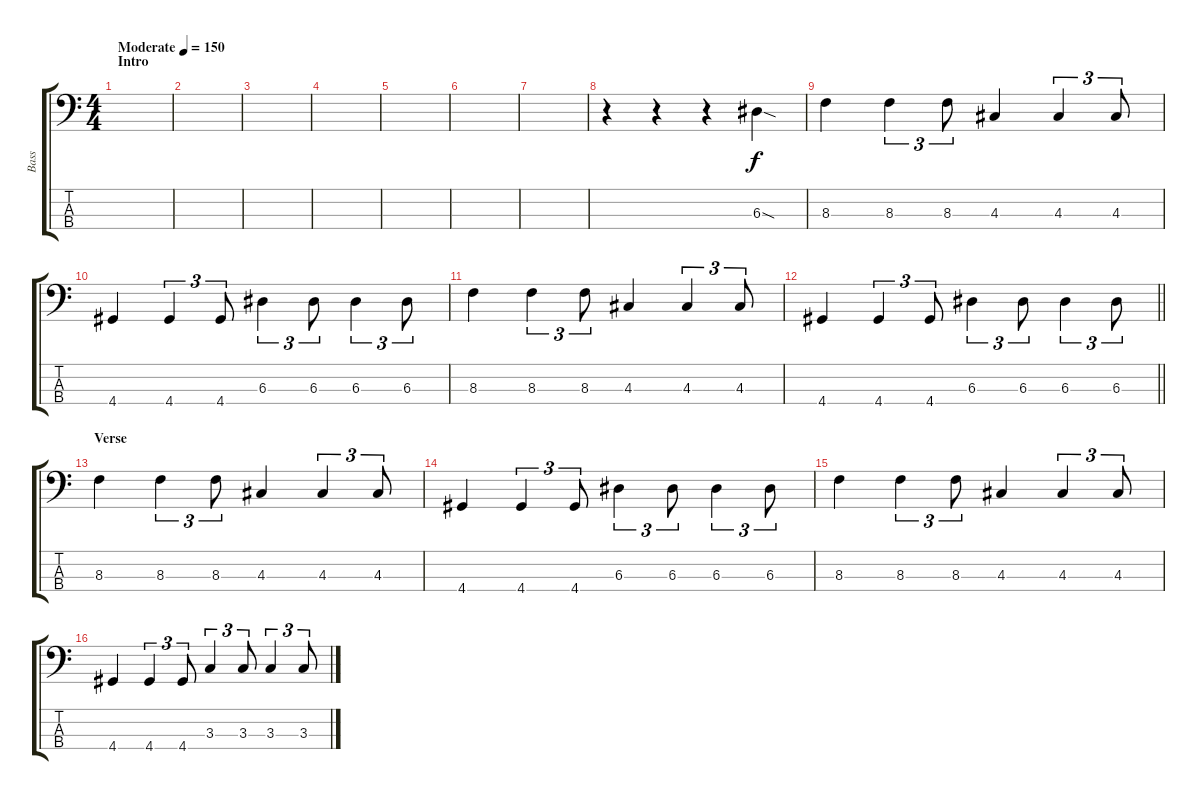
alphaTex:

\track ("Bass" "Bass") {instrument electricbasspick}
\staff {score tabs}
\tuning (G2 D2 A1 E1) {hide}
\ts (4 4)
\section ("" "Intro")
\tempo (150 "Moderate")
\clef f4
\ks c
|
|
|
|
|
|
|
r.4 r.4 r.4 6.3{sod}.4 |
8.3.4 8.3.4{tu (3 2)} 8.3.8{tu (3 2)} 4.3.4 4.3.4{tu (3 2)} 4.3.8{tu (3 2)} |
4.4.4 4.4.4{tu (3 2)} 4.4.8{tu (3 2)} 6.3.4{tu (3 2)} 6.3.8{tu (3 2)} 6.3.4{tu (3 2)} 6.3.8{tu (3 2)} |
8.3.4 8.3.4{tu (3 2)} 8.3.8{tu (3 2)} 4.3.4 4.3.4{tu (3 2)} 4.3.8{tu (3 2)} |
\barLineRight lightlight
4.4.4 4.4.4{tu (3 2)} 4.4.8{tu (3 2)} 6.3.4{tu (3 2)} 6.3.8{tu (3 2)} 6.3.4{tu (3 2)} 6.3.8{tu (3 2)} |
\section ("" "Verse")
8.3.4 8.3.4{tu (3 2)} 8.3.8{tu (3 2)} 4.3.4 4.3.4{tu (3 2)} 4.3.8{tu (3 2)} |
4.4.4 4.4.4{tu (3 2)} 4.4.8{tu (3 2)} 6.3.4{tu (3 2)} 6.3.8{tu (3 2)} 6.3.4{tu (3 2)} 6.3.8{tu (3 2)} |
8.3.4 8.3.4{tu (3 2)} 8.3.8{tu (3 2)} 4.3.4 4.3.4{tu (3 2)} 4.3.8{tu (3 2)} |
4.4.4 4.4.4{tu (3 2)} 4.4.8{tu (3 2)} 3.3.4{tu (3 2)} 3.3.8{tu (3 2)} 3.3.4{tu (3 2)} 3.3.8{tu (3 2)}
